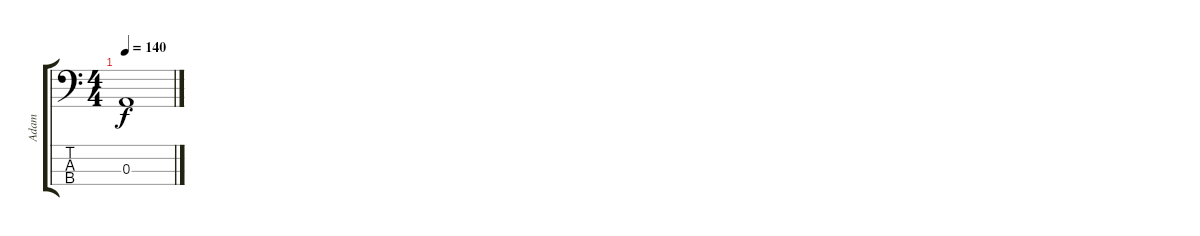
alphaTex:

\track ("Adam" "Adam") {instrument electricbassfinger}
\staff {score tabs}
\tuning (G2 D2 A1 E1) {hide}
\ts (4 4)
\tempo 140
\clef f4
\ks c
0.3{t}.1{dy f}
